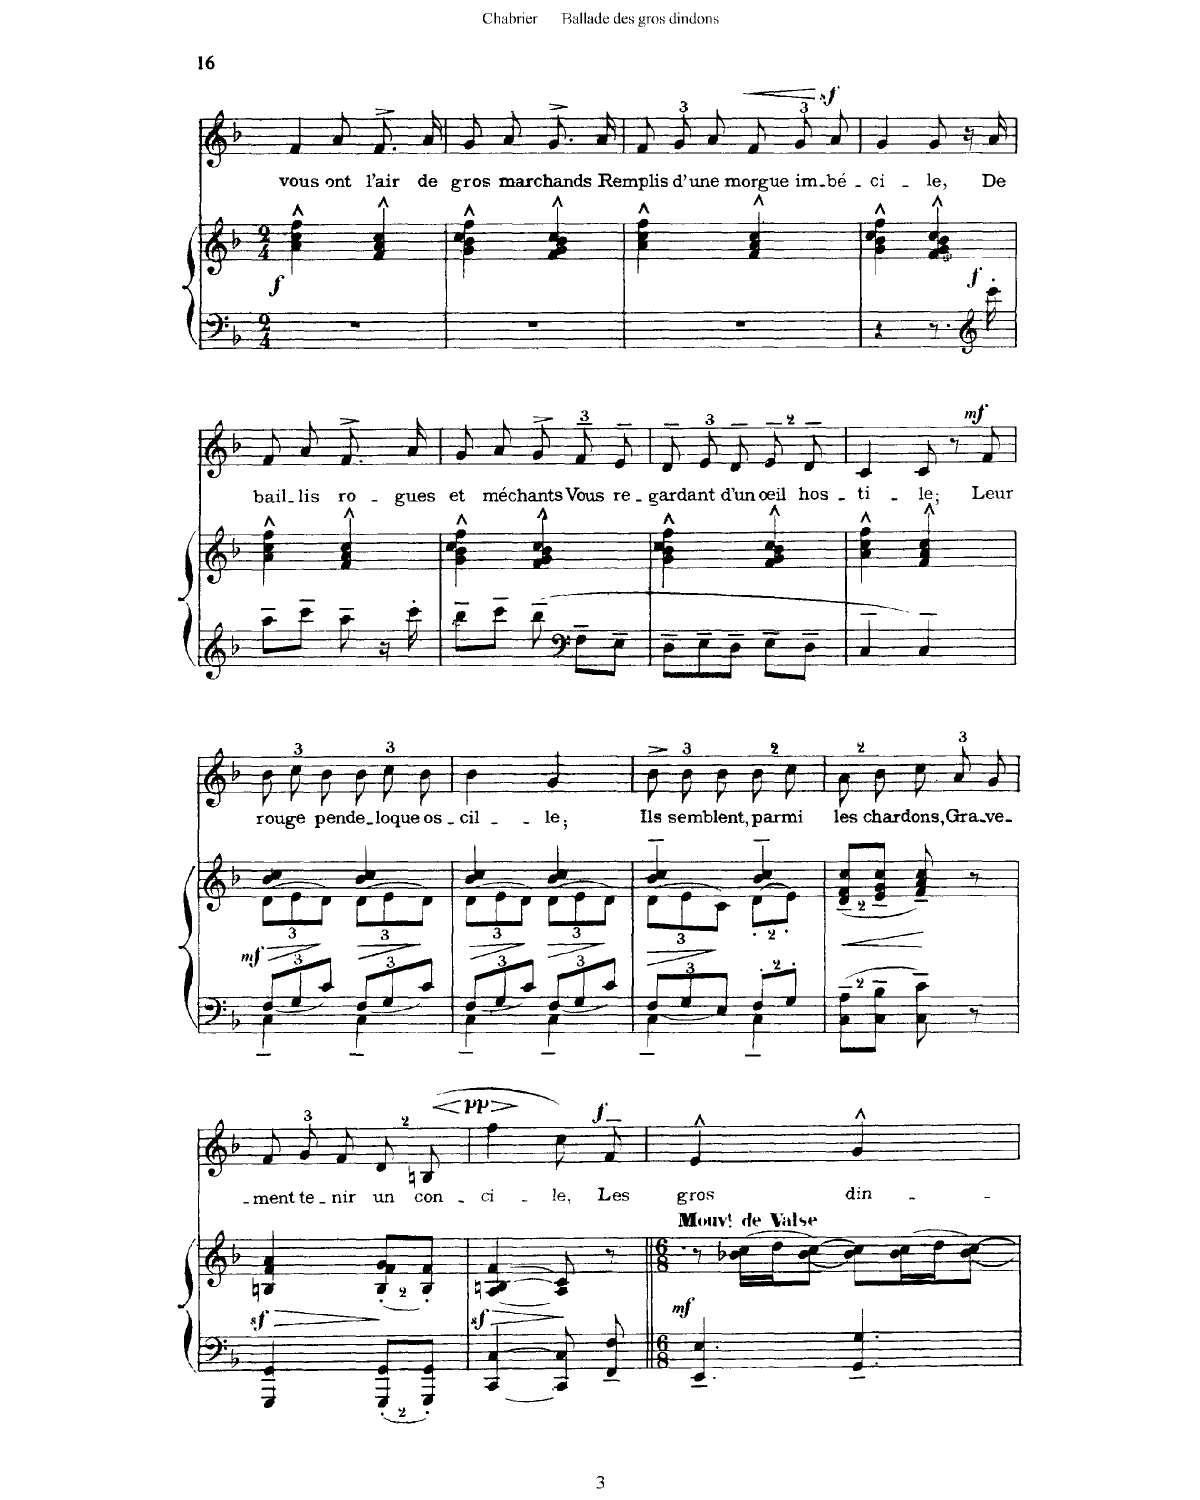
**kern	**kern	**dynam	**kern	**text	**dynam
*part2	*part2	*part2	*part1	*part1	*part1
*staff3	*staff2	*staff2/3	*staff1	*staff1	*staff1
*I"Piano	*	*	*I"Voice	*	*
*I'Pno	*	*	*	*	*
*clefF4	*clefG2	*	*clefG2	*	*
*k[b-]	*k[b-]	*	*k[b-]	*	*
*M2/4	*M2/4	*	*M2/4	*	*
=26	=26	=26	=26	=26	=26
!	!	!LO:DY:b	!	!	!
2ryy	4a\^^ 4cc\^^ 4ff\^^	f	8f/L	vous	.
.	.	.	8a/J	ont	.
.	4f/^^ 4a/^^ 4cc/^^	.	8.f^>/L	l'air	.
.	.	.	16a/Jk	de	.
=27	=27	=27	=27	=27	=27
2ryy	4g\^^ 4b-\^^ 4cc\^^ 4ff\^^	.	8g/L	gros	.
.	.	.	8a/J	mar-	.
.	4f/^^ 4g/^^ 4b-/^^ 4cc/^^	.	8.g^>/L	-chands	.
.	.	.	16a/Jk	Rem-	.
=28	=28	=28	=28	=28	=28
*	*	*	*Xbrackettup	*	*
2ryy	4a\^^ 4cc\^^ 4ff\^^	.	12f/L	-plis	.
.	.	.	12g/	d'u-	.
.	.	.	12a/J	-ne	.
!	!	!	!	!	!LO:HP:b
.	4f/^^ 4a/^^ 4cc/^^	.	12f/L	morgue	<
.	.	.	12g/	im-	.
.	.	.	12az>/J	-bé-	[
=29	=29	=29	=29	=29	=29
4r	4g\^^ 4b-\^^ 4cc\^^ 4ff\^^	.	4g/	-ci-	.
8.r	4f/^^ 4g/^^ 4b-/^^ 4cc/^^	.	8g/	-le,	.
.	.	.	16r	.	.
*clefG2	*	*	*	*	*
!	!	!LO:DY:a=2	!	!	!
16ccc'\	.	f	16a/	De	.
=30	=30	=30	=30	=30	=30
8aa~\L	4a\^^ 4cc\^^ 4ff\^^	.	8f/L	bail-	.
8ccc~\J	.	.	8a/J	-lis	.
8aa~\	4f/^^ 4a/^^ 4cc/^^	.	8.f^>/L	ro-	.
16r	.	.	.	.	.
16ccc'\	.	.	16a/Jk	-gues	.
=31	=31	=31	=31	=31	=31
8bb-~\L	4g\^^ 4b-\^^ 4cc\^^ 4ff\^^	.	8g/L	et	.
8ccc~\J	.	.	8a/J	mé-	.
*Xbrackettup	*	*	*	*	*
12bb-~\	4f/^^ 4g/^^ 4b-/^^ 4cc/^^	.	12g^>/L	-chants	.
*clefF4	*	*	*	*	*
12F~\L	.	.	12f~/	Vous	.
12E~\J	.	.	12e~>/J	re-	.
=32	=32	=32	=32	=32	=32
12D~\L	4g\^^ 4b-\^^ 4cc\^^ 4ff\^^	.	12d~>/L	-gar-	.
12E~\	.	.	12e~>/	-dant	.
12D~\J	.	.	12d~>/J	d'un	.
8E~\L	4f/^^ 4g/^^ 4b-/^^ 4cc/^^	.	8e~>/L	oeil	.
8D~\J	.	.	8d~>/J	hos-	.
=33	=33	=33	=33	=33	=33
4C~>/	4a\^^ 4cc\^^ 4ff\^^	.	4c/	-ti-	.
4C~>/	4f/^^ 4a/^^ 4cc/^^	.	12c/	-le;	.
.	.	.	12r	.	.
!	!	!	!	!	!LO:DY:a
.	.	.	12f/	Leur	mf
=34	=34	=34	=34	=34	=34
*^	*	*	*	*	*
!	!	!	!LO:HP:b	!	!	!
*	*	*^	*	*	*	*
*	*	*	*Xbrackettup	*	*	*	*
!	!	!	!	!LO:DY:n=1:b	!	!	!
12F/L	4C~\	4b-/ 4cc/	(>12d\L	> mf	12b-\L	rou-	.
12G/	.	.	12e\	.	12cc\	-ge	.
12c/J	.	.	12d\J)	.	12b-\J	pen-	.
!	!	!	!	!LO:HP:n=1:b	!	!	!
12F/L	4C~\	4b-/ 4cc/	(>12d\L	] >	12b-\L	-de-	.
12G/	.	.	12e\	.	12cc\	-loque	.
12c/J	.	.	12d\J)	.	12b-\J	os-	.
*v	*v	*	*	*	*	*	*
*	*v	*v	*	*	*	*
.	.	]	.	.	.
=35	=35	=35	=35	=35	=35
*^	*	*	*	*	*
!	!	!	!LO:HP:b	!	!	!
*	*	*^	*	*	*	*
12F/L	4C~\	4b-/ 4cc/	(>12d\L	>	4b-\	-cil-	.
12G/	.	.	12e\	.	.	.	.
12c/J	.	.	12d\J)	.	.	.	.
!	!	!	!	!LO:HP:n=1:b	!	!	!
12F/L	4C~\	4b-/ 4cc/	(>12d\L	] >	4g/	-le;	.
12G/	.	.	12e\	.	.	.	.
12c/J	.	.	12d\J)	.	.	.	.
*v	*v	*	*	*	*	*	*
*	*v	*v	*	*	*	*
.	.	]	.	.	.
=36	=36	=36	=36	=36	=36
*^	*	*	*	*	*
!	!	!	!LO:HP:b	!	!	!
*	*	*^	*	*	*	*
12F/L	4C~\	4b-/~> 4cc/~>	(>12d\L	>	12b-^\L	Ils	.
12G/	.	.	12e\	.	12b-\	sem-	.
12E/J	.	.	12c\J)	.	12b-\J	-blent,	.
8F'/L	4C~\	4b-/~ 4cc/~	(>8d'\L	]	8b-\L	par-	.
8G'/J	.	.	8e'\J)	.	8cc\J	-mi	.
*v	*v	*	*	*	*	*	*
=37	=37	=37	=37	=37	=37	=37
!	!	!	!LO:HP:b	!	!	!
*	*v	*v	*	*	*	*
8C\~ 8A\~L	(8d/~ 8f/~ 8cc/~L	<	8a/L	les	.
8C\~ 8B-\~J	8e/~ 8g/~ 8cc/~J	.	8b-/J	char-	.
8C\~ 8c\~	8f/~ 8a/~ 8cc/~)	.	12cc/L	-dons,	.
.	.	.	12a/	Gra-	.
8ryy	8r	[	.	.	.
.	.	.	12g/J	-ve-	.
=38	=38	=38	=38	=38	=38
!	!	!LO:HP:b	!	!	!
4GGG/ 4GG/	4Bn/z< 4f/z< 4a/z<	>	12f/L	ment	.
.	.	.	12g/	te-	.
.	.	.	12f/J	-nir	.
8GGG/' 8GG/'L	(8B/' 8f/' 8g/'L	]	8d/L	un	.
!	!	!	!	!	!LO:HP:b
8GGG/' 8GG/'J	8B/' 8f/'J)	.	(>8Bn/J	con-	<
.	.	.	.	.	[
=39	=39	=39	=39	=39	=39
*^	*	*	*	*	*
!	!	!	!LO:HP:b	!	!	!LO:HP:b
!	!	!	!	!	!	!LO:DY:n=1:a
[<4CC/ 4C/	4ryy	(>([<4A/z< 4Bn/z< 4f/z<	>	4ff\	-ci-	> pp
4CC/]	8C/	8A/] 8c/))	]	8cc/L)	-le,	]
!	!	!	!	!	!	!LO:DY:n=2:a
.	8FF/~< 8F/~<	8r	.	8f~>/J	Les	f
*v	*v	*	*	*	*	*
=40	=40	=40	=40	=40	=40
*M6/8	*M6/8	*	*M6/8	*	*
*^	*	*	*	*	*
!	!	!	!LO:DY:a=2	!	!	!
*v	*v	*	*	*	*	*
4.EE/~ 4.E/~	8r	mf	4.e^^/	gros	.
!	!LO:TX:a:B:t=Mouvt. de Valse	!	!	!	!
.	(>16b-X\ 16cc\LL	.	.	.	.
.	16dd\J	.	.	.	.
.	[<8b-\ [>8cc\J)	.	.	.	.
4.GG/~ 4.G/~	8b-\] 8cc\]L	.	4.g^^/	din-	.
.	(>16b-\ 16cc\L	.	.	.	.
.	16dd\J	.	.	.	.
.	8b-\ 8cc\J)	.	.	.	.
=	=	=	=	=	=
*-	*-	*-	*-	*-	*-
